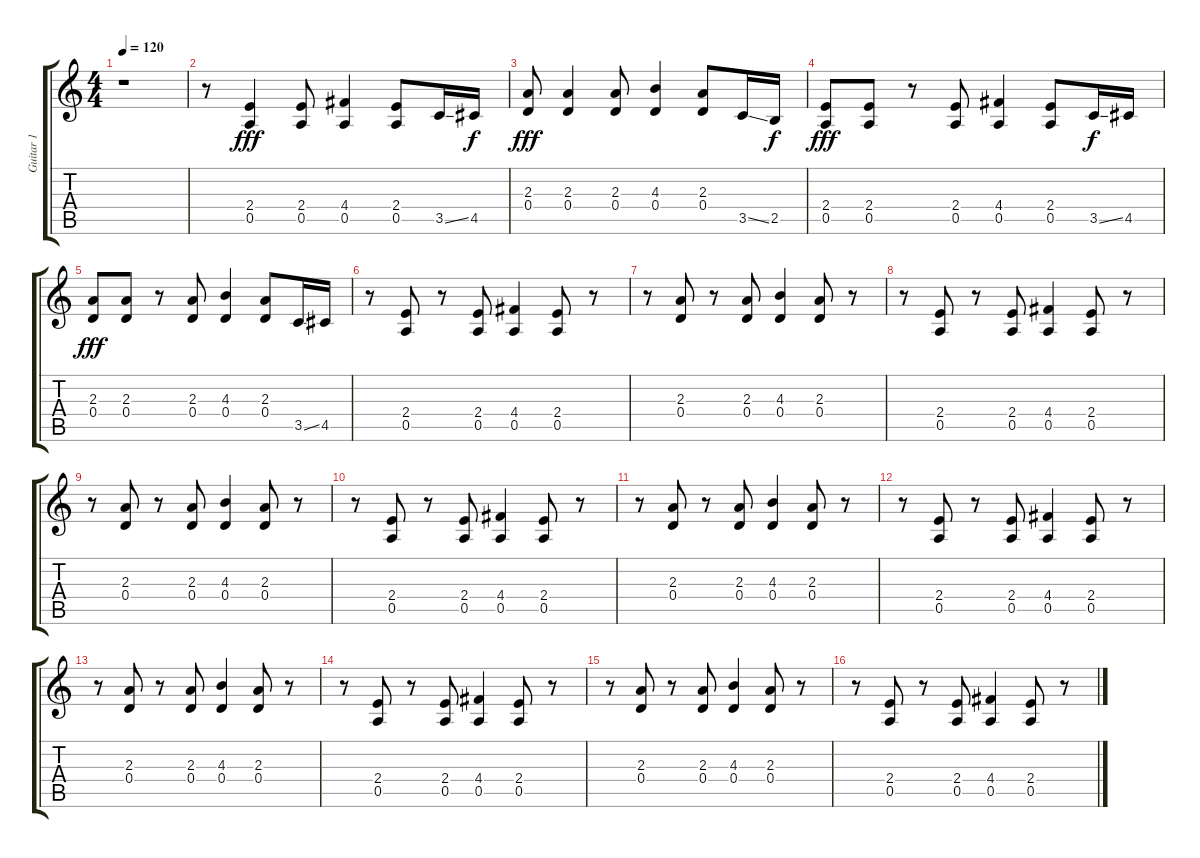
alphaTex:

\track ("Guitar 1" "Guitar 1") {instrument electricguitarclean}
\staff {score tabs}
\tuning (E4 B3 G3 D3 A2 E2) {hide}
\ts (4 4)
\tempo 120
\clef g2
\ks c
r.1{dy fff instrument electricguitarclean} |
r.8 (2.4 0.5).4 (2.4 0.5).8 (4.4 0.5).4 (2.4 0.5).8 3.5{ss}.16 4.5.16{dy f} |
(2.3 0.4).8{dy fff} (2.3 0.4).4 (2.3 0.4).8 (4.3 0.4).4 (2.3 0.4).8 3.5{ss}.16 2.5.16{dy f} |
(2.4 0.5).8{dy fff} (2.4 0.5).8 r.8 (2.4 0.5).8 (4.4 0.5).4 (2.4 0.5).8 3.5{ss}.16{dy f} 4.5.16 |
(2.3 0.4).8{dy fff} (2.3 0.4).8 r.8 (2.3 0.4).8 (4.3 0.4).4 (2.3 0.4).8 3.5{ss}.16 4.5.16 |
r.8 (2.4 0.5).8 r.8 (2.4 0.5).8 (4.4 0.5).4 (2.4 0.5).8 r.8 |
r.8 (2.3 0.4).8 r.8 (2.3 0.4).8 (4.3 0.4).4 (2.3 0.4).8 r.8 |
r.8 (2.4 0.5).8 r.8 (2.4 0.5).8 (4.4 0.5).4 (2.4 0.5).8 r.8 |
r.8 (2.3 0.4).8 r.8 (2.3 0.4).8 (4.3 0.4).4 (2.3 0.4).8 r.8 |
r.8 (2.4 0.5).8 r.8 (2.4 0.5).8 (4.4 0.5).4 (2.4 0.5).8 r.8 |
r.8 (2.3 0.4).8 r.8 (2.3 0.4).8 (4.3 0.4).4 (2.3 0.4).8 r.8 |
r.8 (2.4 0.5).8 r.8 (2.4 0.5).8 (4.4 0.5).4 (2.4 0.5).8 r.8 |
r.8 (2.3 0.4).8 r.8 (2.3 0.4).8 (4.3 0.4).4 (2.3 0.4).8 r.8 |
r.8 (2.4 0.5).8 r.8 (2.4 0.5).8 (4.4 0.5).4 (2.4 0.5).8 r.8 |
r.8 (2.3 0.4).8 r.8 (2.3 0.4).8 (4.3 0.4).4 (2.3 0.4).8 r.8 |
r.8 (2.4 0.5).8 r.8 (2.4 0.5).8 (4.4 0.5).4 (2.4 0.5).8 r.8
